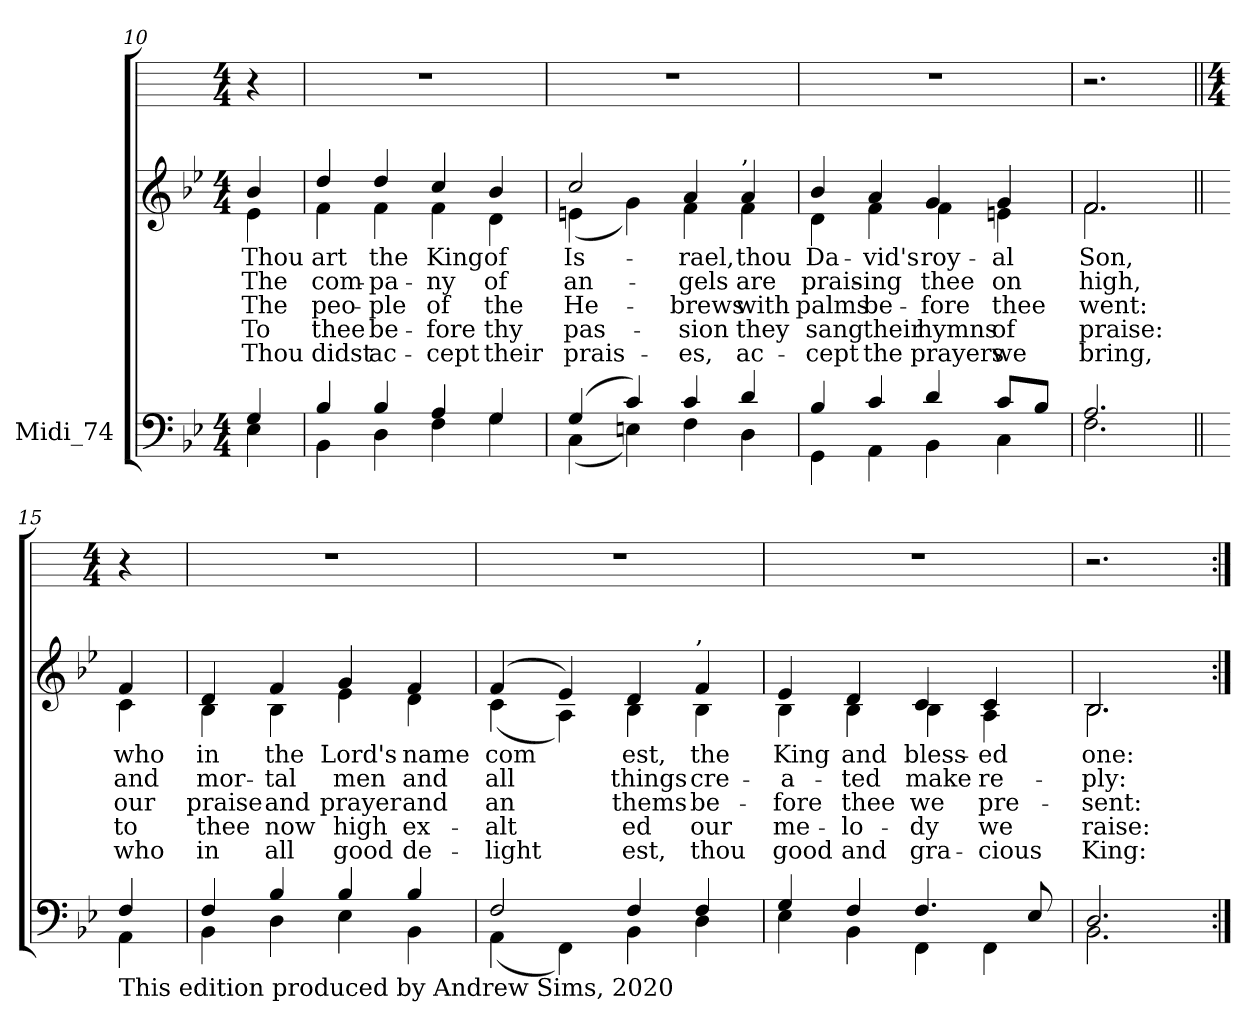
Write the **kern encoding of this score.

**kern	**kern	**text	**text	**text	**text	**text	**kern
*part3	*part2	*part2	*part2	*part2	*part2	*part2	*part1
*staff3	*staff2	*staff2	*staff2	*staff2	*staff2	*staff2	*staff1
*I"Midi_74	*	*	*	*	*	*	*
!!LO:LB:g=z
*clefF4	*clefG2	*	*	*	*	*	*
*k[b-e-]	*k[b-e-]	*	*	*	*	*	*
*B-:	*B-:	*	*	*	*	*	*
*M4/4	*M4/4	*	*	*	*	*	*M4/4
=10	=10	=10	=10	=10	=10	=10	=10
*^	*	*	*	*	*	*	*
!	!	!	!LO:LY:b	!LO:LY:b	!LO:LY:b	!LO:LY:b	!LO:LY:b	!
*	*	*^	*	*	*	*	*	*
4G/	4E-\	4b-/	4e-\	Thou	The	The	To	Thou	4r
=11	=11	=11	=11	=11	=11	=11	=11	=11	=11
!	!	!	!	!LO:LY:b	!LO:LY:b	!LO:LY:b	!LO:LY:b	!LO:LY:b	!
4B-/	4BB-\	4dd/	4f\	art	com-	-peo-	-thee	didst	1r
!	!	!	!	!LO:LY:b	!LO:LY:b	!LO:LY:b	!LO:LY:b	!LO:LY:b	!
4B-/	4D\	4dd/	4f\	the	pa-	-ple	be-	-ac-	.
!	!	!	!	!LO:LY:b	!LO:LY:b	!LO:LY:b	!LO:LY:b	!LO:LY:b	!
4A/	4F\	4cc/	4f\	-King	ny	of	fore	cept	.
!	!	!	!	!LO:LY:b	!LO:LY:b	!LO:LY:b	!LO:LY:b	!LO:LY:b	!
4G/	4G\	4b-/	4d\	of	of	the	thy	their	.
=12	=12	=12	=12	=12	=12	=12	=12	=12	=12
!	!	!	!	!LO:LY:b	!LO:LY:b	!LO:LY:b	!LO:LY:b	!LO:LY:b	!
(>4G/	(<4C\	2cc/	(<4en\	Is-	-an-	-He-	-pas-	-prais-	1r
4c)	4En\)	.	4g\)	.	.	.	.	.	.
!	!	!	!	!LO:LY:b	!LO:LY:b	!LO:LY:b	!LO:LY:b	!LO:LY:b	!
4c	4F\	4a/	4f\	-rael,	gels	brews	sion	es,	.
!	!	!LO:TX:a:t=,	!	!	!	!	!	!	!
!	!	!	!	!LO:LY:b	!LO:LY:b	!LO:LY:b	!LO:LY:b	!LO:LY:b	!
4d	4D\	4a/	4f\	thou	are	with	they	ac-	.
=13	=13	=13	=13	=13	=13	=13	=13	=13	=13
!	!	!	!	!LO:LY:b	!LO:LY:b	!LO:LY:b	!LO:LY:b	!LO:LY:b	!
4B-	4GG\	4b-/	4d\	-Da-	-prais-	-palms	sang	cept	1r
!	!	!	!	!LO:LY:b	!LO:LY:b	!LO:LY:b	!LO:LY:b	!LO:LY:b	!
4c	4AA\	4a/	4f\	vid's	ing	be-	-their	the	.
!	!	!	!	!LO:LY:b	!LO:LY:b	!LO:LY:b	!LO:LY:b	!LO:LY:b	!
4d	4BB-\	4g/	4f\	roy-	-thee	fore	hymns	prayers	.
!	!	!	!	!LO:LY:b	!LO:LY:b	!LO:LY:b	!LO:LY:b	!LO:LY:b	!
8c/L	4C\	4g/	4en\	al	on	thee	of	we	.
8B-/J	.	.	.	.	.	.	.	.	.
=14	=14	=14	=14	=14	=14	=14	=14	=14	=14
!	!	!	!	!LO:LY:b	!LO:LY:b	!LO:LY:b	!LO:LY:b	!LO:LY:b	!
2.A/	2.F\	2.f/	2.f\	Son,	high,	went:	praise:	bring,	2.r
!!LO:LB:g=z
=15||	=15||	=15||	=15||	=15||	=15||	=15||	=15||	=15||	=15||
*	*	*	*	*	*	*	*	*	*M4/4
!LO:TX:b:t=This edition produced by Andrew Sims, 2020	!	!	!	!	!	!	!	!	!
!	!	!	!	!LO:LY:b	!LO:LY:b	!LO:LY:b	!LO:LY:b	!LO:LY:b	!
4F/	4AA\	4f/	4c\	who	and	our	to	who	4r
=16	=16	=16	=16	=16	=16	=16	=16	=16	=16
!	!	!	!	!LO:LY:b	!LO:LY:b	!LO:LY:b	!LO:LY:b	!LO:LY:b	!
4F/	4BB-\	4d/	4B-\	in	mor-	-praise	thee	in	1r
!	!	!	!	!LO:LY:b	!LO:LY:b	!LO:LY:b	!LO:LY:b	!LO:LY:b	!
4B-	4D\	4f/	4B-\	the	tal	and	now	all	.
!	!	!	!	!LO:LY:b	!LO:LY:b	!LO:LY:b	!LO:LY:b	!LO:LY:b	!
4B-	4E-\	4g/	4e-\	Lord's	men	prayer	high	good	.
!	!	!	!	!LO:LY:b	!LO:LY:b	!LO:LY:b	!LO:LY:b	!LO:LY:b	!
4B-	4BB-\	4f/	4d\	name	and	and	ex-	-de-	.
=17	=17	=17	=17	=17	=17	=17	=17	=17	=17
!	!	!	!	!LO:LY:b	!LO:LY:b	!LO:LY:b	!LO:LY:b	!LO:LY:b	!
2F/	(<4AA\	(>4f/	(<4c\	-com	all	an	alt	light	1r
.	4FF\)	4e-/)	4A\)	.	.	.	.	.	.
!	!	!	!	!LO:LY:b	!LO:LY:b	!LO:LY:b	!LO:LY:b	!LO:LY:b	!
4F/	4BB-\	4d/	4B-\	est,	things	thems	ed	est,	.
!	!	!LO:TX:a:t=,	!	!	!	!	!	!	!
!	!	!	!	!LO:LY:b	!LO:LY:b	!LO:LY:b	!LO:LY:b	!LO:LY:b	!
4F/	4D\	4f/	4B-\	the	cre-	-be-	-our	thou	.
=18	=18	=18	=18	=18	=18	=18	=18	=18	=18
!	!	!	!	!LO:LY:b	!LO:LY:b	!LO:LY:b	!LO:LY:b	!LO:LY:b	!
4G/	4E-\	4e-/	4B-\	King	a-	-fore	me-	-good	1r
!	!	!	!	!LO:LY:b	!LO:LY:b	!LO:LY:b	!LO:LY:b	!LO:LY:b	!
4F/	4BB-\	4d/	4B-\	and	ted	thee	lo-	-and	.
!	!	!	!	!LO:LY:b	!LO:LY:b	!LO:LY:b	!LO:LY:b	!LO:LY:b	!
4.F/	4FF\	4c/	4B-\	bless-	-make	we	dy	gra-	.
!	!	!	!	!LO:LY:b	!LO:LY:b	!LO:LY:b	!LO:LY:b	!LO:LY:b	!
.	4FF\	4c/	4A\	-ed	re-	-pre-	-we	cious	.
8E-/	.	.	.	.	.	.	.	.	.
=19	=19	=19	=19	=19	=19	=19	=19	=19	=19
!	!	!	!	!LO:LY:b	!LO:LY:b	!LO:LY:b	!LO:LY:b	!LO:LY:b	!
2.D/	2.BB-\	2.B-/	2.B-\	one:	ply:	sent:	raise:	King:	2.r
*v	*v	*	*	*	*	*	*	*	*
*	*v	*v	*	*	*	*	*	*
=:|!	=:|!	=:|!	=:|!	=:|!	=:|!	=:|!	=:|!
*-	*-	*-	*-	*-	*-	*-	*-
